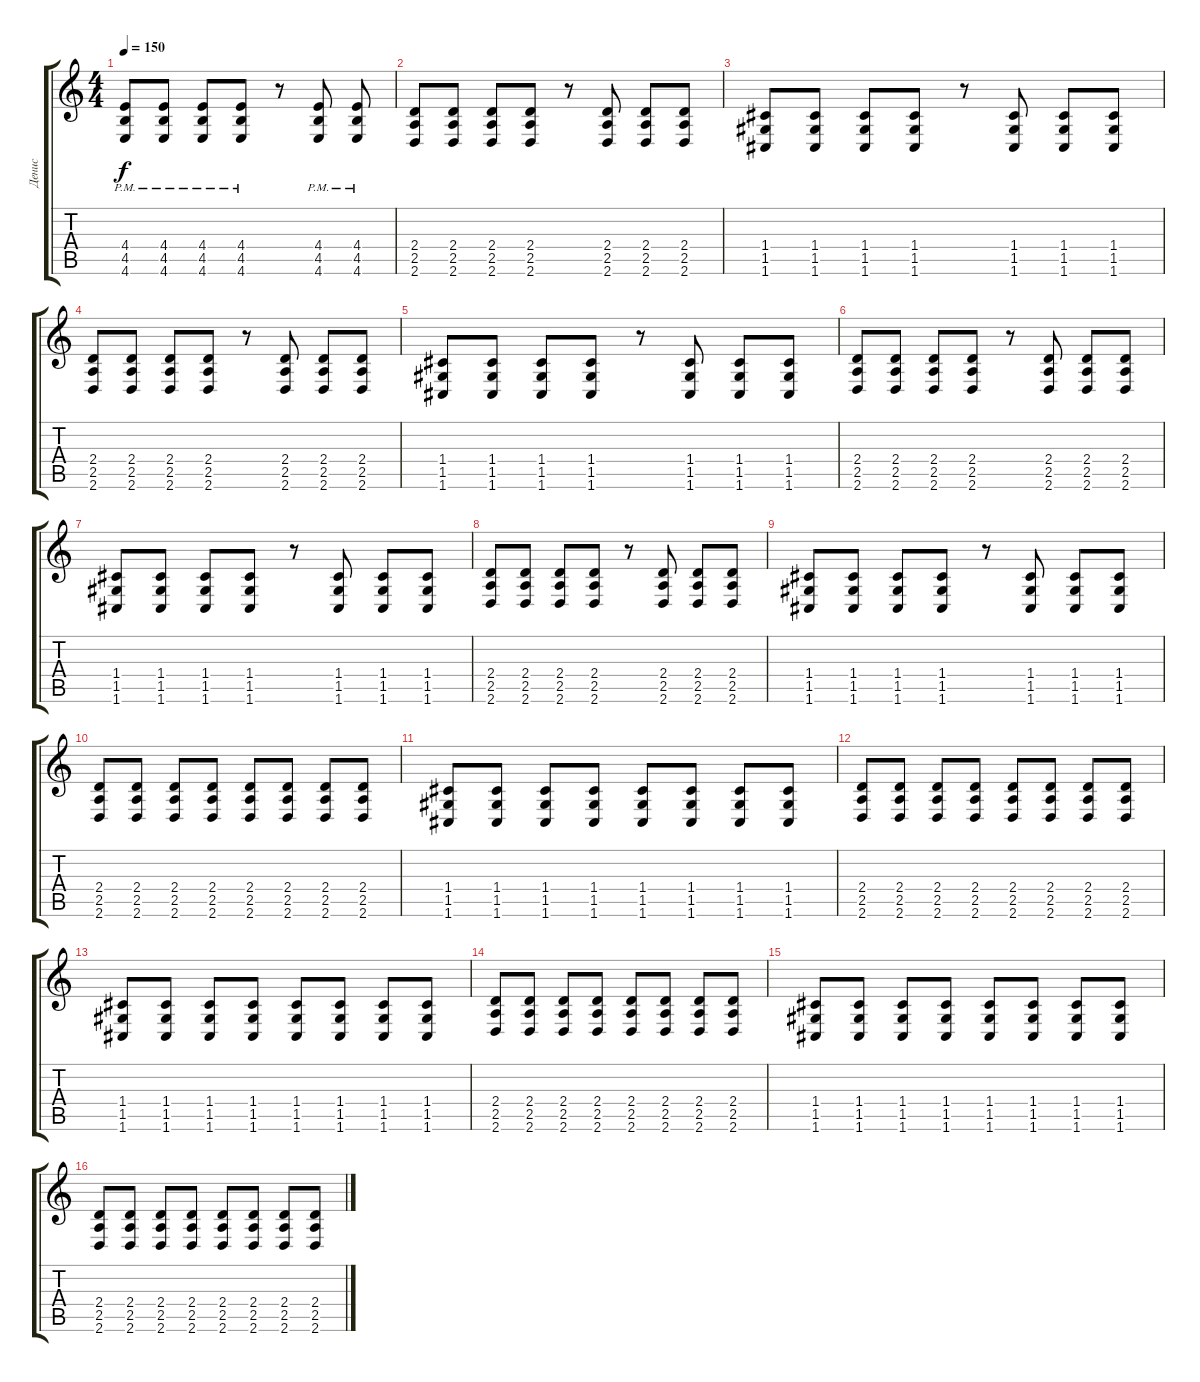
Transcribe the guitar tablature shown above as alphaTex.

\track ("Денис" "Денис") {instrument overdrivenguitar}
\staff {score tabs}
\tuning (D4 A3 F3 C3 G2 C2) {hide}
\ts (4 4)
\tempo 150
\clef g2
\ks c
(4.4{pm} 4.5{pm} 4.6{pm}).8{dy f} (4.4{pm} 4.5{pm} 4.6{pm}).8 (4.4{pm} 4.5{pm} 4.6{pm}).8 (4.4{pm} 4.5{pm} 4.6{pm}).8 r.8 (4.4{pm} 4.5{pm} 4.6{pm}).8 (4.4{pm} 4.5{pm} 4.6{pm}).8 |
(2.4 2.5 2.6).8 (2.4 2.5 2.6).8 (2.4 2.5 2.6).8 (2.4 2.5 2.6).8 r.8 (2.4 2.5 2.6).8 (2.4 2.5 2.6).8 (2.4 2.5 2.6).8 |
(1.4 1.5 1.6).8 (1.4 1.5 1.6).8 (1.4 1.5 1.6).8 (1.4 1.5 1.6).8 r.8 (1.4 1.5 1.6).8 (1.4 1.5 1.6).8 (1.4 1.5 1.6).8 |
(2.4 2.5 2.6).8 (2.4 2.5 2.6).8 (2.4 2.5 2.6).8 (2.4 2.5 2.6).8 r.8 (2.4 2.5 2.6).8 (2.4 2.5 2.6).8 (2.4 2.5 2.6).8 |
(1.4 1.5 1.6).8 (1.4 1.5 1.6).8 (1.4 1.5 1.6).8 (1.4 1.5 1.6).8 r.8 (1.4 1.5 1.6).8 (1.4 1.5 1.6).8 (1.4 1.5 1.6).8 |
(2.4 2.5 2.6).8 (2.4 2.5 2.6).8 (2.4 2.5 2.6).8 (2.4 2.5 2.6).8 r.8 (2.4 2.5 2.6).8 (2.4 2.5 2.6).8 (2.4 2.5 2.6).8 |
(1.4 1.5 1.6).8 (1.4 1.5 1.6).8 (1.4 1.5 1.6).8 (1.4 1.5 1.6).8 r.8 (1.4 1.5 1.6).8 (1.4 1.5 1.6).8 (1.4 1.5 1.6).8 |
(2.4 2.5 2.6).8 (2.4 2.5 2.6).8 (2.4 2.5 2.6).8 (2.4 2.5 2.6).8 r.8 (2.4 2.5 2.6).8 (2.4 2.5 2.6).8 (2.4 2.5 2.6).8 |
(1.4 1.5 1.6).8 (1.4 1.5 1.6).8 (1.4 1.5 1.6).8 (1.4 1.5 1.6).8 r.8 (1.4 1.5 1.6).8 (1.4 1.5 1.6).8 (1.4 1.5 1.6).8 |
(2.4 2.5 2.6).8 (2.4 2.5 2.6).8 (2.4 2.5 2.6).8 (2.4 2.5 2.6).8 (2.4 2.5 2.6).8 (2.4 2.5 2.6).8 (2.4 2.5 2.6).8 (2.4 2.5 2.6).8 |
(1.4 1.5 1.6).8 (1.4 1.5 1.6).8 (1.4 1.5 1.6).8 (1.4 1.5 1.6).8 (1.4 1.5 1.6).8 (1.4 1.5 1.6).8 (1.4 1.5 1.6).8 (1.4 1.5 1.6).8 |
(2.4 2.5 2.6).8 (2.4 2.5 2.6).8 (2.4 2.5 2.6).8 (2.4 2.5 2.6).8 (2.4 2.5 2.6).8 (2.4 2.5 2.6).8 (2.4 2.5 2.6).8 (2.4 2.5 2.6).8 |
(1.4 1.5 1.6).8 (1.4 1.5 1.6).8 (1.4 1.5 1.6).8 (1.4 1.5 1.6).8 (1.4 1.5 1.6).8 (1.4 1.5 1.6).8 (1.4 1.5 1.6).8 (1.4 1.5 1.6).8 |
(2.4 2.5 2.6).8 (2.4 2.5 2.6).8 (2.4 2.5 2.6).8 (2.4 2.5 2.6).8 (2.4 2.5 2.6).8 (2.4 2.5 2.6).8 (2.4 2.5 2.6).8 (2.4 2.5 2.6).8 |
(1.4 1.5 1.6).8 (1.4 1.5 1.6).8 (1.4 1.5 1.6).8 (1.4 1.5 1.6).8 (1.4 1.5 1.6).8 (1.4 1.5 1.6).8 (1.4 1.5 1.6).8 (1.4 1.5 1.6).8 |
(2.4 2.5 2.6).8 (2.4 2.5 2.6).8 (2.4 2.5 2.6).8 (2.4 2.5 2.6).8 (2.4 2.5 2.6).8 (2.4 2.5 2.6).8 (2.4 2.5 2.6).8 (2.4 2.5 2.6).8
